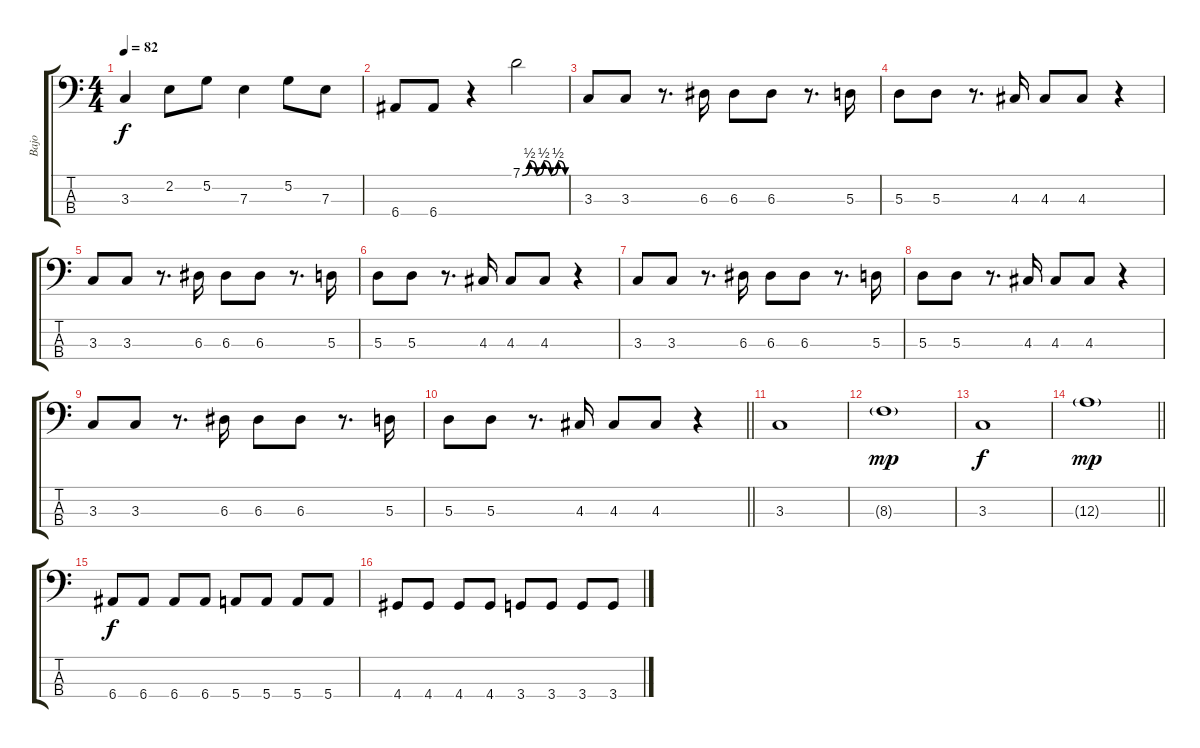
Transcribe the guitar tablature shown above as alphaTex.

\track ("Bajo" "Bajo") {instrument electricbasspick}
\staff {score tabs}
\tuning (G2 D2 A1 E1) {hide}
\ts (4 4)
\tempo 82
\clef f4
\ks c
3.3.4{dy f} 2.2.8 5.2.8 7.3.4 5.2.8 7.3.8 |
6.4.8 6.4.8 r.4 7.1{be (custom 0 0 10 2 20 0 30 2 40 0 50 2 60 0)}.2 |
3.3.8 3.3.8 r.8{d} 6.3.16 6.3.8 6.3.8 r.8{d} 5.3.16 |
5.3.8 5.3.8 r.8{d} 4.3.16 4.3.8 4.3.8 r.4 |
3.3.8 3.3.8 r.8{d} 6.3.16 6.3.8 6.3.8 r.8{d} 5.3.16 |
5.3.8 5.3.8 r.8{d} 4.3.16 4.3.8 4.3.8 r.4 |
3.3.8 3.3.8 r.8{d} 6.3.16 6.3.8 6.3.8 r.8{d} 5.3.16 |
5.3.8 5.3.8 r.8{d} 4.3.16 4.3.8 4.3.8 r.4 |
3.3.8 3.3.8 r.8{d} 6.3.16 6.3.8 6.3.8 r.8{d} 5.3.16 |
\barLineRight lightlight
5.3.8 5.3.8 r.8{d} 4.3.16 4.3.8 4.3.8 r.4 |
3.3.1 |
8.3{g}.1{dy mp} |
3.3.1{dy f} |
\barLineRight lightlight
12.3{g}.1{dy mp} |
6.4.8{dy f} 6.4.8 6.4.8 6.4.8 5.4.8 5.4.8 5.4.8 5.4.8 |
4.4.8 4.4.8 4.4.8 4.4.8 3.4.8 3.4.8 3.4.8 3.4.8
